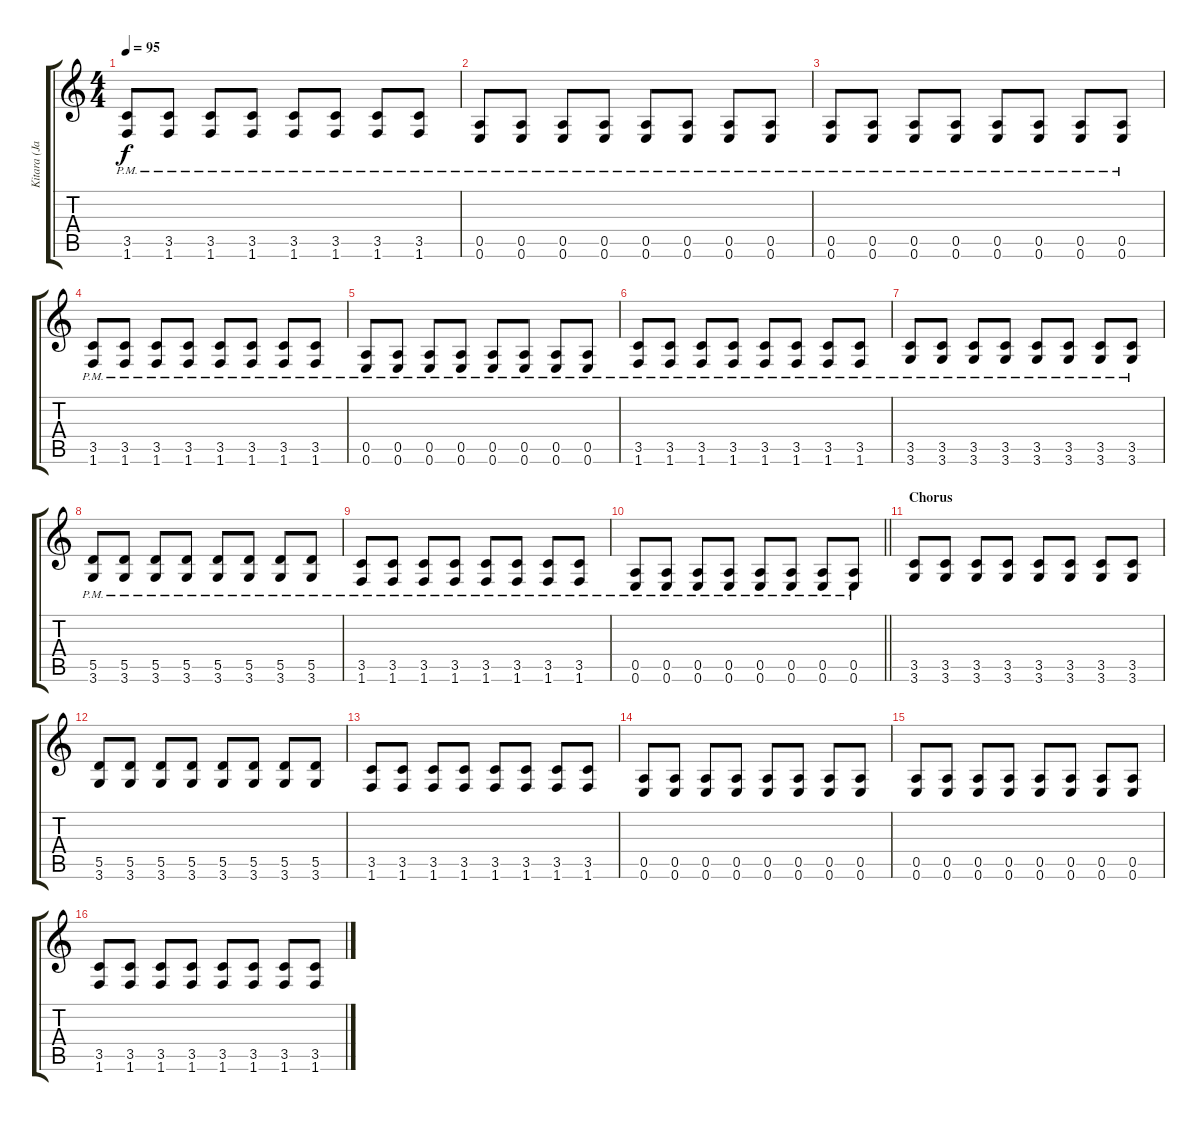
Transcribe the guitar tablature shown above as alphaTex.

\track ("Kitara (Jari Huttunen, em. Karri Rämö)" "Kitara (Ja") {instrument distortionguitar}
\staff {score tabs}
\tuning (E4 B3 G3 D3 A2 E2) {hide}
\ts (4 4)
\tempo 95
\clef g2
\ks c
(3.5{pm} 1.6{pm}).8{dy f} (3.5{pm} 1.6{pm}).8 (3.5{pm} 1.6{pm}).8 (3.5{pm} 1.6{pm}).8 (3.5{pm} 1.6{pm}).8 (3.5{pm} 1.6{pm}).8 (3.5{pm} 1.6{pm}).8 (3.5{pm} 1.6{pm}).8 |
(0.5{pm} 0.6{pm}).8 (0.5{pm} 0.6{pm}).8 (0.5{pm} 0.6{pm}).8 (0.5{pm} 0.6{pm}).8 (0.5{pm} 0.6{pm}).8 (0.5{pm} 0.6{pm}).8 (0.5{pm} 0.6{pm}).8 (0.5{pm} 0.6{pm}).8 |
(0.5{pm} 0.6{pm}).8 (0.5{pm} 0.6{pm}).8 (0.5{pm} 0.6{pm}).8 (0.5{pm} 0.6{pm}).8 (0.5{pm} 0.6{pm}).8 (0.5{pm} 0.6{pm}).8 (0.5{pm} 0.6{pm}).8 (0.5{pm} 0.6{pm}).8 |
(3.5{pm} 1.6{pm}).8 (3.5{pm} 1.6{pm}).8 (3.5{pm} 1.6{pm}).8 (3.5{pm} 1.6{pm}).8 (3.5{pm} 1.6{pm}).8 (3.5{pm} 1.6{pm}).8 (3.5{pm} 1.6{pm}).8 (3.5{pm} 1.6{pm}).8 |
(0.5{pm} 0.6{pm}).8 (0.5{pm} 0.6{pm}).8 (0.5{pm} 0.6{pm}).8 (0.5{pm} 0.6{pm}).8 (0.5{pm} 0.6{pm}).8 (0.5{pm} 0.6{pm}).8 (0.5{pm} 0.6{pm}).8 (0.5{pm} 0.6{pm}).8 |
(3.5{pm} 1.6{pm}).8 (3.5{pm} 1.6{pm}).8 (3.5{pm} 1.6{pm}).8 (3.5{pm} 1.6{pm}).8 (3.5{pm} 1.6{pm}).8 (3.5{pm} 1.6{pm}).8 (3.5{pm} 1.6{pm}).8 (3.5{pm} 1.6{pm}).8 |
(3.5{pm} 3.6{pm}).8 (3.5{pm} 3.6{pm}).8 (3.5{pm} 3.6{pm}).8 (3.5{pm} 3.6{pm}).8 (3.5{pm} 3.6{pm}).8 (3.5{pm} 3.6{pm}).8 (3.5{pm} 3.6{pm}).8 (3.5{pm} 3.6{pm}).8 |
(5.5{pm} 3.6{pm}).8 (5.5{pm} 3.6{pm}).8 (5.5{pm} 3.6{pm}).8 (5.5{pm} 3.6{pm}).8 (5.5{pm} 3.6{pm}).8 (5.5{pm} 3.6{pm}).8 (5.5{pm} 3.6{pm}).8 (5.5{pm} 3.6{pm}).8 |
(3.5{pm} 1.6{pm}).8 (3.5{pm} 1.6{pm}).8 (3.5{pm} 1.6{pm}).8 (3.5{pm} 1.6{pm}).8 (3.5{pm} 1.6{pm}).8 (3.5{pm} 1.6{pm}).8 (3.5{pm} 1.6{pm}).8 (3.5{pm} 1.6{pm}).8 |
\barLineRight lightlight
(0.5{pm} 0.6{pm}).8 (0.5{pm} 0.6{pm}).8 (0.5{pm} 0.6{pm}).8 (0.5{pm} 0.6{pm}).8 (0.5{pm} 0.6{pm}).8 (0.5{pm} 0.6{pm}).8 (0.5{pm} 0.6{pm}).8 (0.5{pm} 0.6{pm}).8 |
\section ("" "Chorus")
(3.5 3.6).8 (3.5 3.6).8 (3.5 3.6).8 (3.5 3.6).8 (3.5 3.6).8 (3.5 3.6).8 (3.5 3.6).8 (3.5 3.6).8 |
(5.5 3.6).8 (5.5 3.6).8 (5.5 3.6).8 (5.5 3.6).8 (5.5 3.6).8 (5.5 3.6).8 (5.5 3.6).8 (5.5 3.6).8 |
(3.5 1.6).8 (3.5 1.6).8 (3.5 1.6).8 (3.5 1.6).8 (3.5 1.6).8 (3.5 1.6).8 (3.5 1.6).8 (3.5 1.6).8 |
(0.5 0.6).8 (0.5 0.6).8 (0.5 0.6).8 (0.5 0.6).8 (0.5 0.6).8 (0.5 0.6).8 (0.5 0.6).8 (0.5 0.6).8 |
(0.5 0.6).8 (0.5 0.6).8 (0.5 0.6).8 (0.5 0.6).8 (0.5 0.6).8 (0.5 0.6).8 (0.5 0.6).8 (0.5 0.6).8 |
(3.5 1.6).8 (3.5 1.6).8 (3.5 1.6).8 (3.5 1.6).8 (3.5 1.6).8 (3.5 1.6).8 (3.5 1.6).8 (3.5 1.6).8
